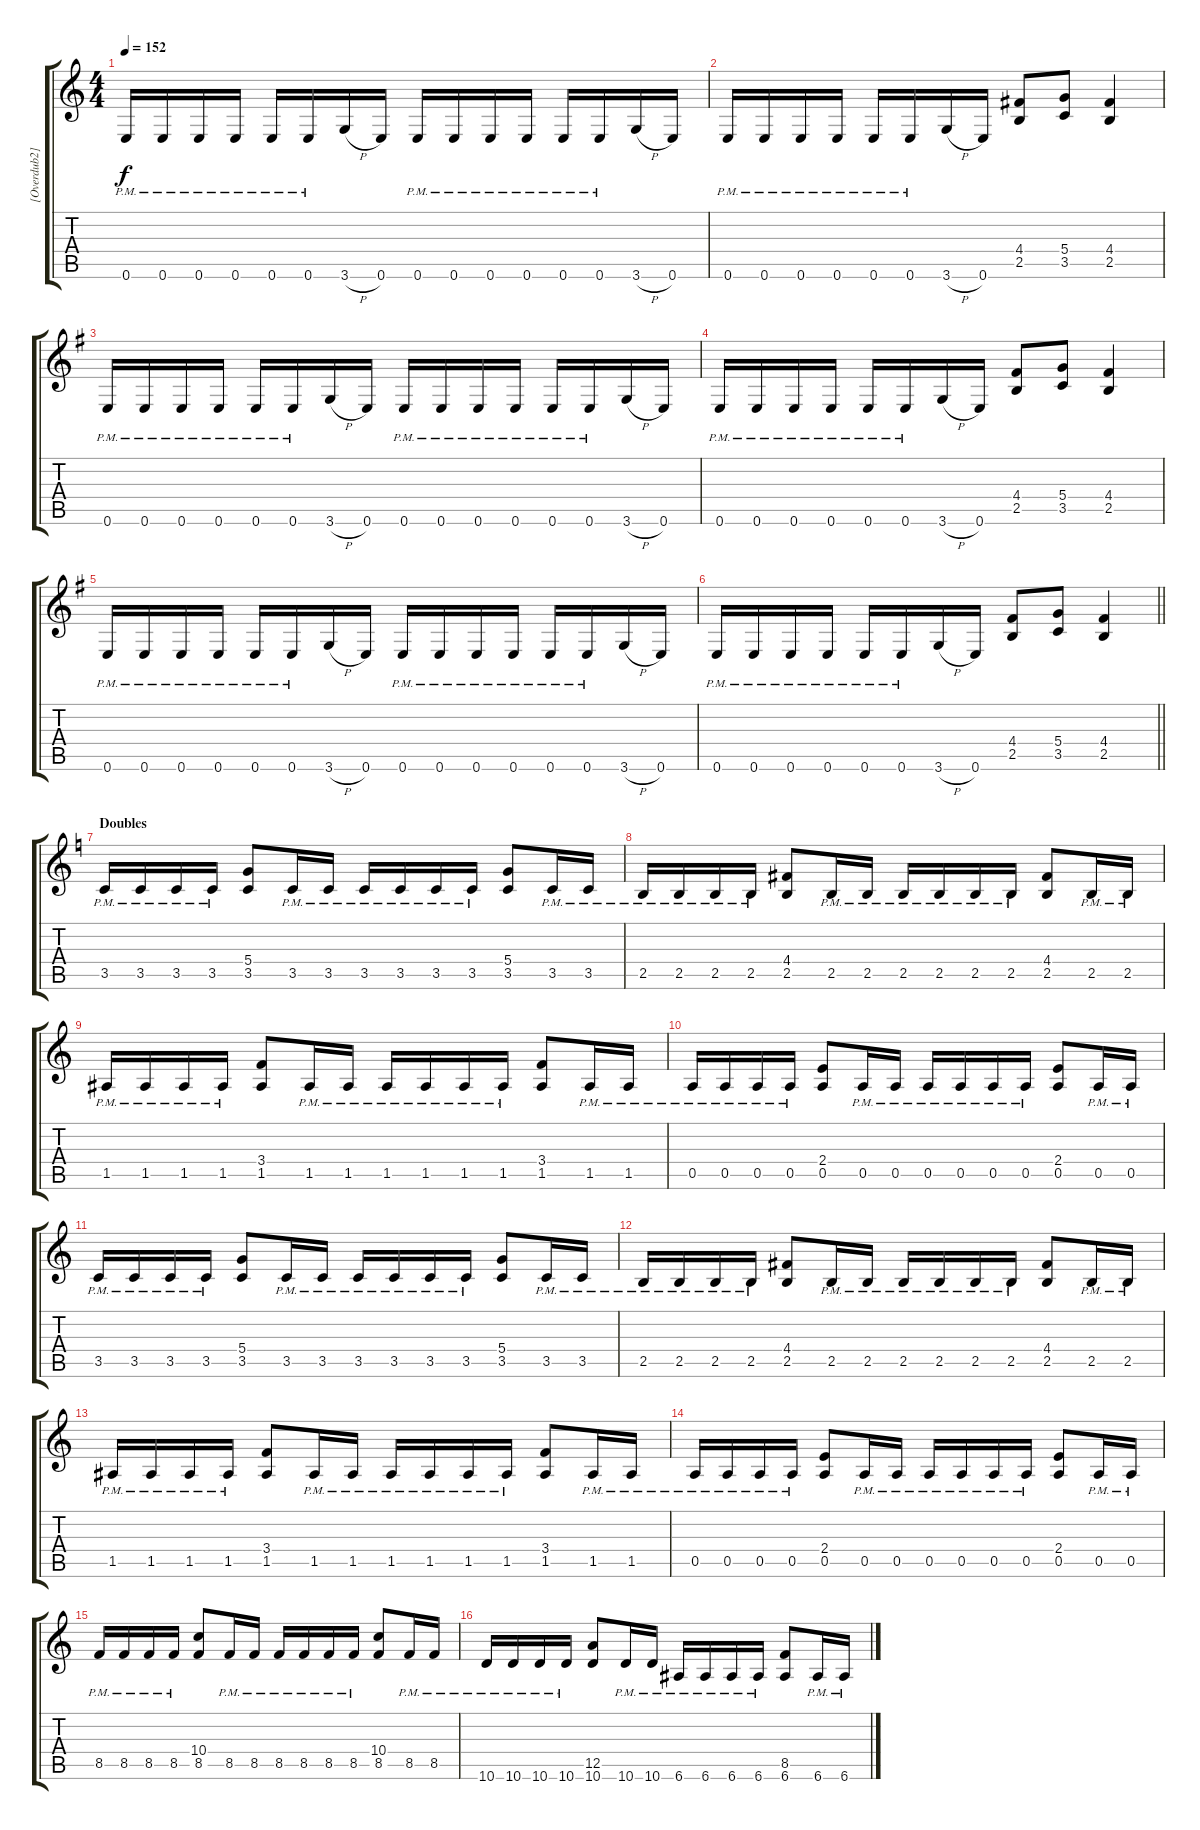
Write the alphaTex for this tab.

\track ("[Overdub2]" "[Overdub2]") {instrument distortionguitar}
\staff {score tabs}
\tuning (E4 B3 G3 D3 A2 E2) {hide}
\ts (4 4)
\tempo 152
\clef g2
\ks c
0.6{pm}.16{dy f} 0.6{pm}.16 0.6{pm}.16 0.6{pm}.16 0.6{pm}.16 0.6{pm}.16 3.6{h}.16 0.6.16 0.6{pm}.16 0.6{pm}.16 0.6{pm}.16 0.6{pm}.16 0.6{pm}.16 0.6{pm}.16 3.6{h}.16 0.6.16 |
0.6{pm}.16 0.6{pm}.16 0.6{pm}.16 0.6{pm}.16 0.6{pm}.16 0.6{pm}.16 3.6{h}.16 0.6.16 (4.4 2.5).8 (5.4 3.5).8 (4.4 2.5).4 |
\ks g
0.6{pm}.16 0.6{pm}.16 0.6{pm}.16 0.6{pm}.16 0.6{pm}.16 0.6{pm}.16 3.6{h}.16 0.6.16 0.6{pm}.16 0.6{pm}.16 0.6{pm}.16 0.6{pm}.16 0.6{pm}.16 0.6{pm}.16 3.6{h}.16 0.6.16 |
0.6{pm}.16 0.6{pm}.16 0.6{pm}.16 0.6{pm}.16 0.6{pm}.16 0.6{pm}.16 3.6{h}.16 0.6.16 (4.4 2.5).8 (5.4 3.5).8 (4.4 2.5).4 |
0.6{pm}.16 0.6{pm}.16 0.6{pm}.16 0.6{pm}.16 0.6{pm}.16 0.6{pm}.16 3.6{h}.16 0.6.16 0.6{pm}.16 0.6{pm}.16 0.6{pm}.16 0.6{pm}.16 0.6{pm}.16 0.6{pm}.16 3.6{h}.16 0.6.16 |
\barLineRight lightlight
0.6{pm}.16 0.6{pm}.16 0.6{pm}.16 0.6{pm}.16 0.6{pm}.16 0.6{pm}.16 3.6{h}.16 0.6.16 (4.4 2.5).8 (5.4 3.5).8 (4.4 2.5).4 |
\section ("" "Doubles")
\ks c
3.5{pm}.16 3.5{pm}.16 3.5{pm}.16 3.5{pm}.16 (5.4 3.5).8 3.5{pm}.16 3.5{pm}.16 3.5{pm}.16 3.5{pm}.16 3.5{pm}.16 3.5{pm}.16 (5.4 3.5).8 3.5{pm}.16 3.5{pm}.16 |
2.5{pm}.16 2.5{pm}.16 2.5{pm}.16 2.5{pm}.16 (4.4 2.5).8 2.5{pm}.16 2.5{pm}.16 2.5{pm}.16 2.5{pm}.16 2.5{pm}.16 2.5{pm}.16 (4.4 2.5).8 2.5{pm}.16 2.5{pm}.16 |
1.5{pm}.16 1.5{pm}.16 1.5{pm}.16 1.5{pm}.16 (3.4 1.5).8 1.5{pm}.16 1.5{pm}.16 1.5{pm}.16 1.5{pm}.16 1.5{pm}.16 1.5{pm}.16 (3.4 1.5).8 1.5{pm}.16 1.5{pm}.16 |
0.5{pm}.16 0.5{pm}.16 0.5{pm}.16 0.5{pm}.16 (2.4 0.5).8 0.5{pm}.16 0.5{pm}.16 0.5{pm}.16 0.5{pm}.16 0.5{pm}.16 0.5{pm}.16 (2.4 0.5).8 0.5{pm}.16 0.5{pm}.16 |
3.5{pm}.16 3.5{pm}.16 3.5{pm}.16 3.5{pm}.16 (5.4 3.5).8 3.5{pm}.16 3.5{pm}.16 3.5{pm}.16 3.5{pm}.16 3.5{pm}.16 3.5{pm}.16 (5.4 3.5).8 3.5{pm}.16 3.5{pm}.16 |
2.5{pm}.16 2.5{pm}.16 2.5{pm}.16 2.5{pm}.16 (4.4 2.5).8 2.5{pm}.16 2.5{pm}.16 2.5{pm}.16 2.5{pm}.16 2.5{pm}.16 2.5{pm}.16 (4.4 2.5).8 2.5{pm}.16 2.5{pm}.16 |
1.5{pm}.16 1.5{pm}.16 1.5{pm}.16 1.5{pm}.16 (3.4 1.5).8 1.5{pm}.16 1.5{pm}.16 1.5{pm}.16 1.5{pm}.16 1.5{pm}.16 1.5{pm}.16 (3.4 1.5).8 1.5{pm}.16 1.5{pm}.16 |
0.5{pm}.16 0.5{pm}.16 0.5{pm}.16 0.5{pm}.16 (2.4 0.5).8 0.5{pm}.16 0.5{pm}.16 0.5{pm}.16 0.5{pm}.16 0.5{pm}.16 0.5{pm}.16 (2.4 0.5).8 0.5{pm}.16 0.5{pm}.16 |
8.5{pm}.16 8.5{pm}.16 8.5{pm}.16 8.5{pm}.16 (10.4 8.5).8 8.5{pm}.16 8.5{pm}.16 8.5{pm}.16 8.5{pm}.16 8.5{pm}.16 8.5{pm}.16 (10.4 8.5).8 8.5{pm}.16 8.5{pm}.16 |
10.6{pm}.16 10.6{pm}.16 10.6{pm}.16 10.6{pm}.16 (12.5 10.6).8 10.6{pm}.16 10.6{pm}.16 6.6{pm}.16 6.6{pm}.16 6.6{pm}.16 6.6{pm}.16 (8.5 6.6).8 6.6{pm}.16 6.6{pm}.16
